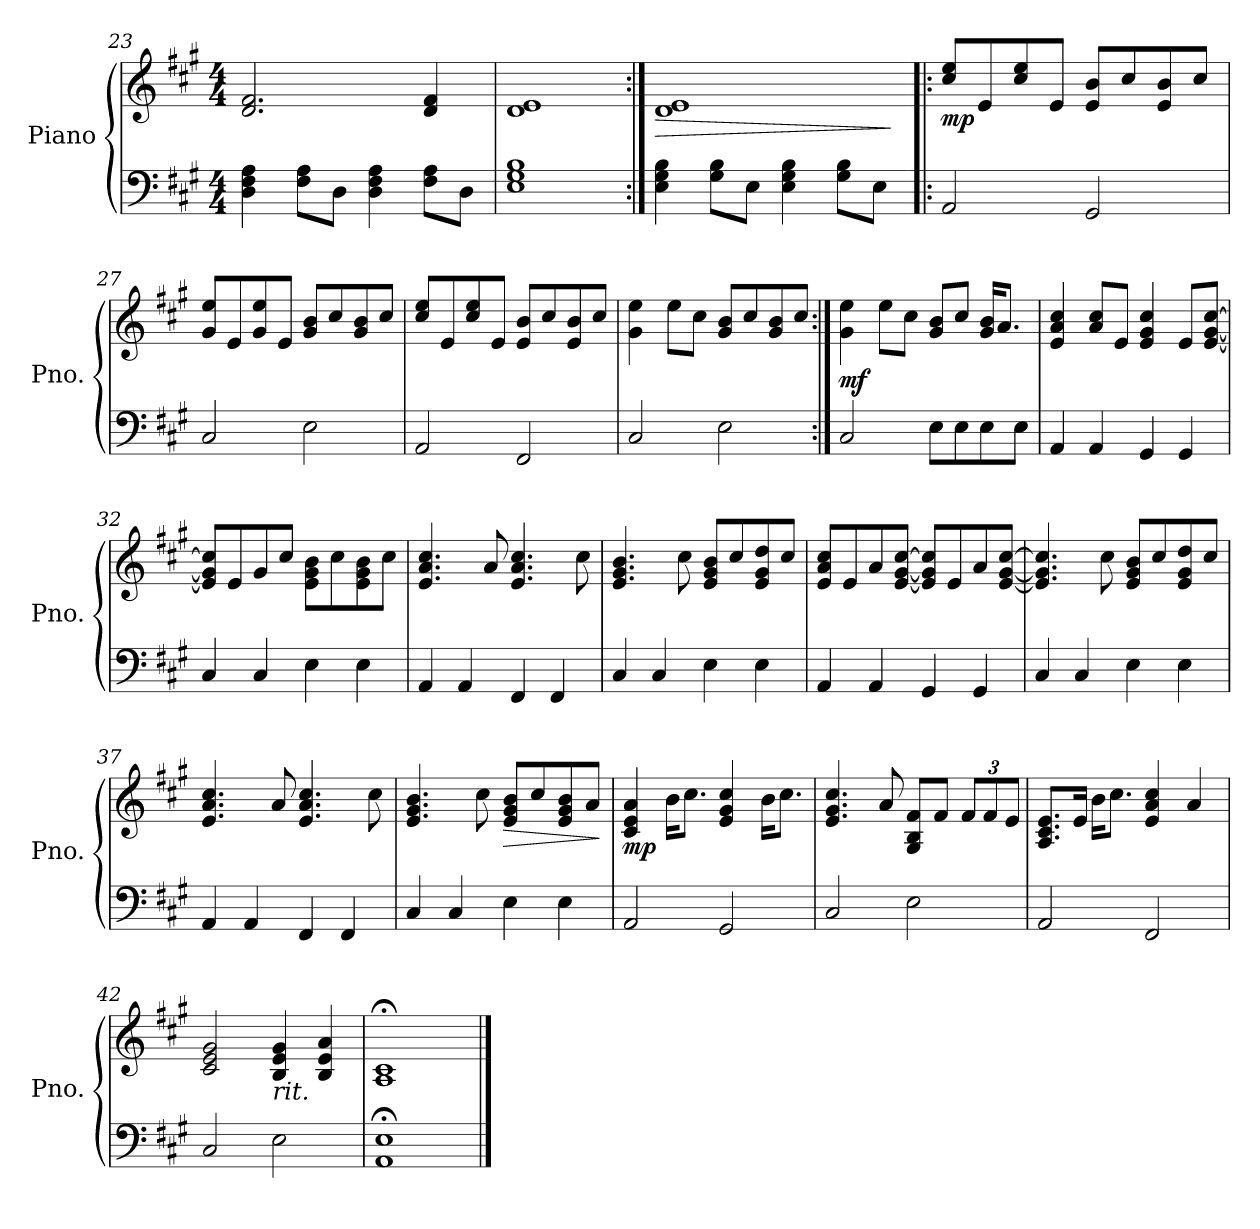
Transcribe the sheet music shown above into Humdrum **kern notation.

**kern	**kern	**dynam
*part1	*part1	*part1
*staff2	*staff1	*staff1/2
*I"Piano	*	*
*I'Pno.	*	*
*clefF4	*clefG2	*
*k[f#c#g#]	*k[f#c#g#]	*
*M4/4	*M4/4	*
=23	=23	=23
4D\ 4F#\ 4A\	2.d/ 2.f#/	.
8F#\ 8A\L	.	.
8D\J	.	.
4D\ 4F#\ 4A\	.	.
8F#\ 8A\L	4d/ 4f#/	.
8D\J	.	.
=24	=24	=24
1E 1G# 1B	1d 1e	.
!!LO:LB:g=z
=25:|!	=25:|!	=25:|!
!	!	!LO:HP:b
4E\ 4G#\ 4B\	1d 1e	>
8G#\ 8B\L	.	.
8E\J	.	.
4E\ 4G#\ 4B\	.	.
8G#\ 8B\L	.	.
8E\J	.	.
.	.	]
=26!|:	=26!|:	=26!|:
!	!	!LO:DY:b
2AA/	8cc#/ 8ee/L	mp
.	8e/	.
.	8cc#/ 8ee/	.
.	8e/J	.
2GG#/	8e/ 8b/L	.
.	8cc#/	.
.	8e/ 8b/	.
.	8cc#/J	.
=27	=27	=27
2C#/	8g#/ 8ee/L	.
.	8e/	.
.	8g#/ 8ee/	.
.	8e/J	.
2E\	8g#/ 8b/L	.
.	8cc#/	.
.	8g#/ 8b/	.
.	8cc#/J	.
=28	=28	=28
2AA/	8cc#/ 8ee/L	.
.	8e/	.
.	8cc#/ 8ee/	.
.	8e/J	.
2FF#/	8e/ 8b/L	.
.	8cc#/	.
.	8e/ 8b/	.
.	8cc#/J	.
=29	=29	=29
2C#/	4g#\ 4ee\	.
.	8ee\L	.
.	8cc#\J	.
2E\	8g#/ 8b/L	.
.	8cc#/	.
.	8g#/ 8b/	.
.	8cc#/J	.
!!LO:PB:g=z
=30:|!	=30:|!	=30:|!
!	!	!LO:DY:b
2C#/	4g#\ 4ee\	mf
.	8ee\L	.
.	8cc#\J	.
8E\L	8g#/ 8b/L	.
8E\	8cc#/J	.
8E\	16g#/ 16b/KL	.
.	8.a/J	.
8E\J	.	.
=31	=31	=31
4AA/	4e/ 4a/ 4cc#/	.
4AA/	8a/ 8cc#/L	.
.	8e/J	.
4GG#/	4e/ 4g#/ 4cc#/	.
4GG#/	8e/L	.
.	[8e/ [8g#/ [8cc#/J	.
=32	=32	=32
4C#/	8e/] 8g#/] 8cc#/]L	.
.	8e/	.
4C#/	8g#/	.
.	8cc#/J	.
4E\	8e\ 8g#\ 8b\L	.
.	8cc#\	.
4E\	8e\ 8g#\ 8b\	.
.	8cc#\J	.
=33	=33	=33
4AA/	4.e/ 4.a/ 4.cc#/	.
4AA/	.	.
.	8a/	.
4FF#/	4.e/ 4.a/ 4.cc#/	.
4FF#/	.	.
.	8cc#\	.
=34	=34	=34
4C#/	4.e/ 4.g#/ 4.b/	.
4C#/	.	.
.	8cc#\	.
4E\	8e/ 8g#/ 8b/L	.
.	8cc#/	.
4E\	8e/ 8g#/ 8dd/	.
.	8cc#/J	.
=35	=35	=35
4AA/	8e/ 8a/ 8cc#/L	.
.	8e/	.
4AA/	8a/	.
.	[8e/ [8g#/ [8cc#/J	.
4GG#/	8e/] 8g#/] 8cc#/]L	.
.	8e/	.
4GG#/	8a/	.
.	[8e/ [8g#/ [8cc#/J	.
!!LO:LB:g=z
=36	=36	=36
4C#/	4.e/] 4.g#/] 4.cc#/]	.
4C#/	.	.
.	8cc#\	.
4E\	8e/ 8g#/ 8b/L	.
.	8cc#/	.
4E\	8e/ 8g#/ 8dd/	.
.	8cc#/J	.
=37	=37	=37
4AA/	4.e/ 4.a/ 4.cc#/	.
4AA/	.	.
.	8a/	.
4FF#/	4.e/ 4.a/ 4.cc#/	.
4FF#/	.	.
.	8cc#\	.
=38	=38	=38
4C#/	4.e/ 4.g#/ 4.b/	.
4C#/	.	.
.	8cc#\	.
!	!	!LO:HP:b
4E\	8e/ 8g#/ 8b/L	>
.	8cc#/	.
4E\	8e/ 8g#/ 8b/	.
.	8a/J	.
.	.	]
=39	=39	=39
!	!	!LO:DY:b
2AA/	4c#/ 4e/ 4a/	mp
.	16b\KL	.
.	8.cc#\J	.
2GG#/	4e/ 4g#/ 4cc#/	.
.	16b\KL	.
.	8.cc#\J	.
=40	=40	=40
2C#/	4.e/ 4.g#/ 4.cc#/	.
.	8a/	.
2E\	8G#/ 8B/ 8f#/L	.
.	8f#/J	.
*	*Xbrackettup	*
.	12f#/L	.
.	12f#/	.
.	12e/J	.
=41	=41	=41
2AA/	8.A/ 8.c#/ 8.e/L	.
.	16e/Jk	.
.	16b\KL	.
.	8.cc#\J	.
2FF#/	4e/ 4a/ 4cc#/	.
.	4a/	.
!!LO:LB:g=z
=42	=42	=42
2C#/	2c#/ 2e/ 2g#/	.
*	*MM70	*
!	!LO:TX:b:i:t=rit.	!
2E\	4B/ 4e/ 4g#/	.
*	*MM60	*
.	4B/ 4e/ 4a/	.
=43	=43	=43
*	*MM50	*
1AA;< 1E;<	1A;< 1c#;<	.
==	==	==
*-	*-	*-
